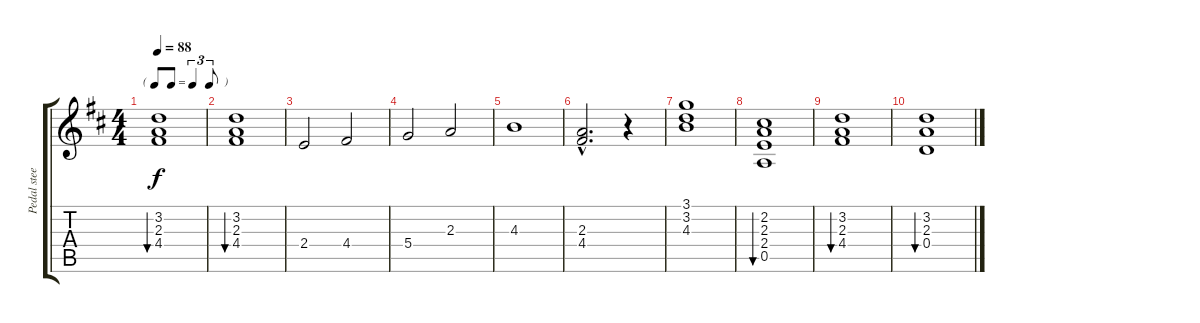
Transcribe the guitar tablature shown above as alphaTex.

\track ("Pedal steel" "Pedal stee") {instrument overdrivenguitar}
\staff {score tabs}
\tuning (E4 B3 G3 D3 A2 E2) {hide}
\ts (4 4)
\tf triplet8th
\tempo 88
\clef g2
\ks d
(3.2 2.3 4.4).1{bu 120 dy f} |
(3.2 2.3 4.4).1{bu 120} |
2.4.2 4.4.2 |
5.4.2 2.3.2 |
4.3.1 |
(2.3{hac} 4.4{hac}).2{d} r.4 |
(3.1 3.2 4.3).1 |
(2.2 2.3 2.4 0.5).1{bu 120} |
(3.2 2.3 4.4).1{bu 120} |
(3.2 2.3 0.4).1{bu 120}
